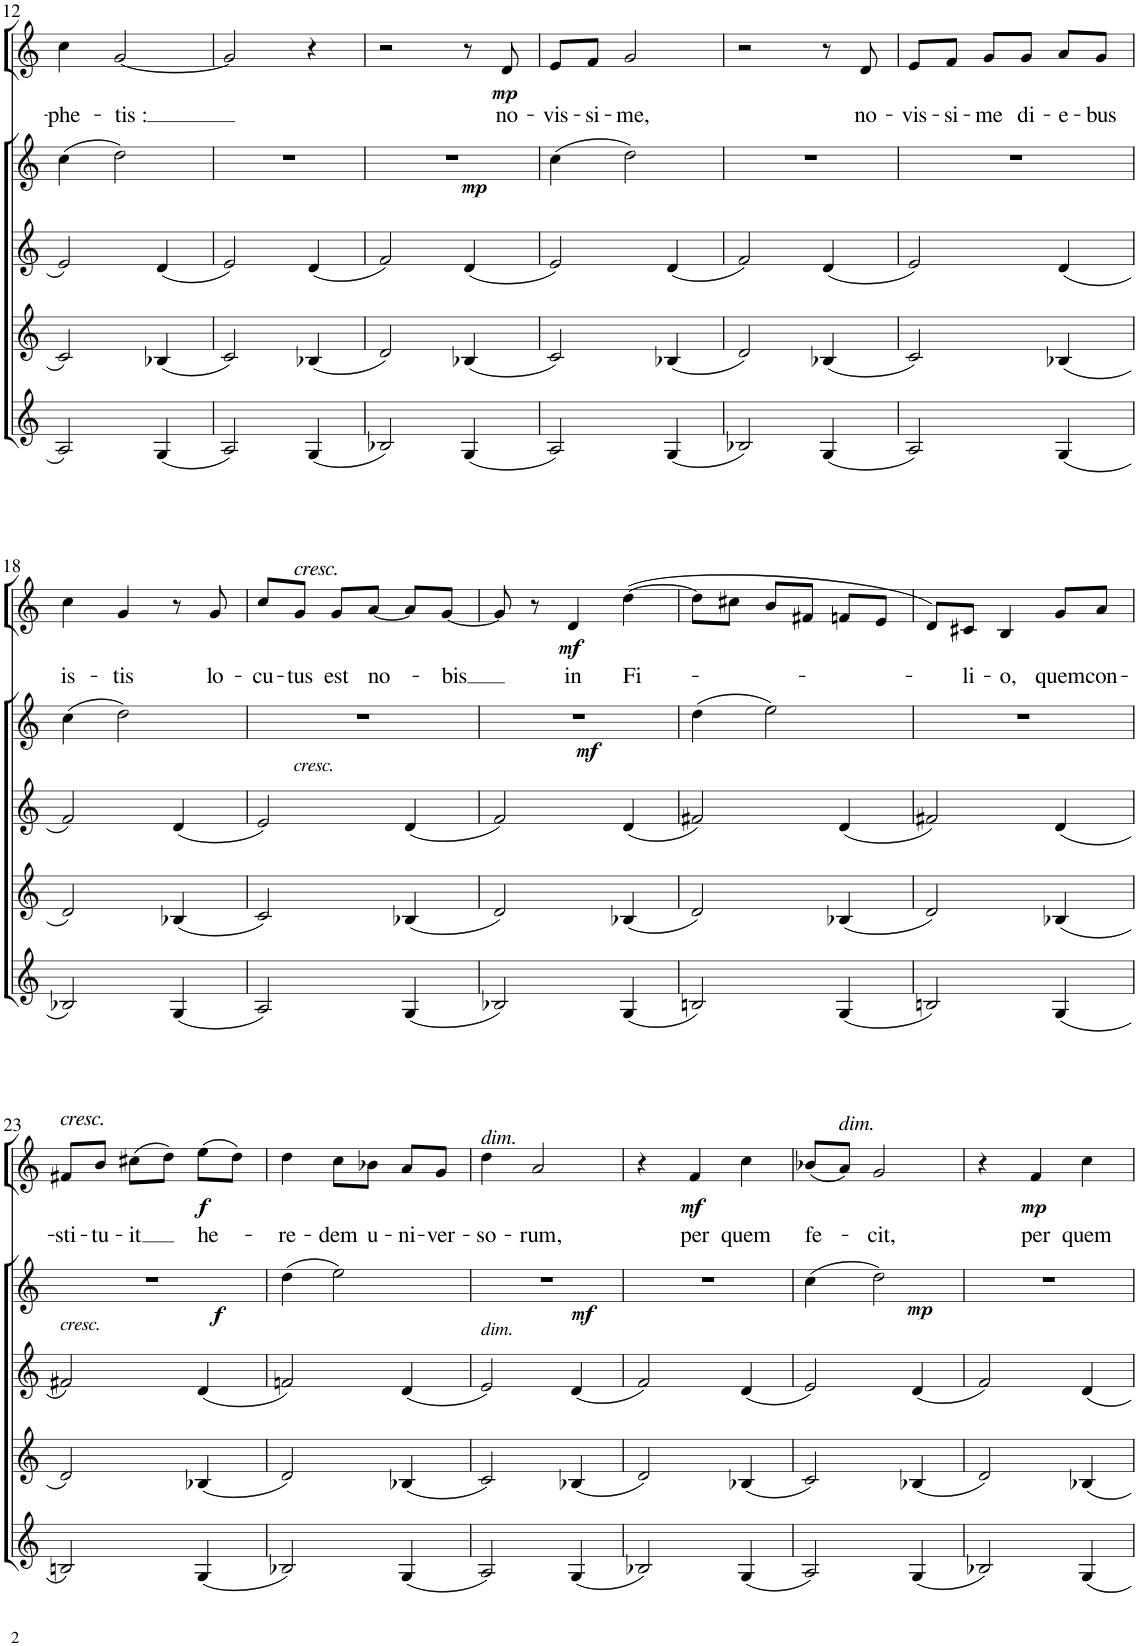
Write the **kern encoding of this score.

**kern	**kern	**kern	**kern	**dynam	**kern	**text	**dynam
*part5	*part4	*part3	*part2	*part2	*part1	*part1	*part1
*staff5	*staff4	*staff3	*staff2	*staff2	*staff1	*staff1	*staff1
*I"Alto	*I"Alto	*I"Soprano	*I"Soprano	*	*I"ALTO  SOLO	*	*
!!LO:PB:g=z
*clefG2	*clefG2	*clefG2	*clefG2	*	*clefG2	*	*
*k[]	*k[]	*k[]	*k[]	*	*k[]	*	*
*M3/4	*M3/4	*M3/4	*M3/4	*	*M3/4	*	*
=12	=12	=12	=12	=12	=12	=12	=12
!	!	!	!	!	!	!LO:LY:b	!
2A/	2c/	2e/	(4cc\	.	4cc\	-phe-	.
!	!	!	!	!	!	!LO:LY:b	!
.	.	.	2dd\)	.	[2g/	-tis :	.
(4G/	(4B-X/	(4d/	.	.	.	.	.
=13	=13	=13	=13	=13	=13	=13	=13
2A/)	2c/)	2e/)	2.r	.	2g/]	.	.
(4G/	(4B-X/	(4d/	.	.	4r	.	.
=14	=14	=14	=14	=14	=14	=14	=14
!	!	!	!	!LO:DY:b	!	!	!
2B-X/)	2d/)	2f/)	2.r	mp	2r	.	.
(4G/	(4B-X/	(4d/	.	.	8r	.	.
!	!	!	!	!	!	!LO:LY:b	!LO:DY:b
.	.	.	.	.	8d/	no-	mp
=15	=15	=15	=15	=15	=15	=15	=15
!	!	!	!	!	!	!LO:LY:b	!
2A/)	2c/)	2e/)	(4cc\	.	8e/L	-vis-	.
!	!	!	!	!	!	!LO:LY:b	!
.	.	.	.	.	8f/J	-si-	.
!	!	!	!	!	!	!LO:LY:b	!
.	.	.	2dd\)	.	2g/	-me,	.
(4G/	(4B-X/	(4d/	.	.	.	.	.
=16	=16	=16	=16	=16	=16	=16	=16
2B-X/)	2d/)	2f/)	2.r	.	2r	.	.
(4G/	(4B-X/	(4d/	.	.	8r	.	.
!	!	!	!	!	!	!LO:LY:b	!
.	.	.	.	.	8d/	no-	.
=17	=17	=17	=17	=17	=17	=17	=17
!	!	!	!	!	!	!LO:LY:b	!
2A/)	2c/)	2e/)	2.r	.	8e/L	-vis-	.
!	!	!	!	!	!	!LO:LY:b	!
.	.	.	.	.	8f/J	-si-	.
!	!	!	!	!	!	!LO:LY:b	!
.	.	.	.	.	8g/L	-me	.
!	!	!	!	!	!	!LO:LY:b	!
.	.	.	.	.	8g/J	di-	.
!	!	!	!	!	!	!LO:LY:b	!
(4G/	(4B-X/	(4d/	.	.	8a/L	-e-	.
!	!	!	!	!	!	!LO:LY:b	!
.	.	.	.	.	8g/J	-bus	.
!!LO:LB:g=z
=18	=18	=18	=18	=18	=18	=18	=18
!	!	!	!	!	!	!LO:LY:b	!
2B-X/)	2d/)	2f/)	(4cc\	.	4cc\	is-	.
!	!	!	!	!	!	!LO:LY:b	!
.	.	.	2dd\)	.	4g/	-tis	.
(4G/	(4B-X/	(4d/	.	.	8r	.	.
!	!	!	!	!	!	!LO:LY:b	!
.	.	.	.	.	8g/	lo-	.
=19	=19	=19	=19	=19	=19	=19	=19
!	!	!LO:TX:a:i:t=cresc.	!	!	!	!	!
!	!	!	!	!	!	!LO:LY:b	!
2A/)	2c/)	2e/)	2.r	.	8cc/L	-cu-	.
!	!	!	!	!	!LO:TX:a:i:t=cresc.	!	!
!	!	!	!	!	!	!LO:LY:b	!
.	.	.	.	.	8g/J	-tus	.
!	!	!	!	!	!	!LO:LY:b	!
.	.	.	.	.	8g/L	est	.
!	!	!	!	!	!	!LO:LY:b	!
.	.	.	.	.	[8a/J	no-	.
(4G/	(4B-X/	(4d/	.	.	8a/L]	.	.
!	!	!	!	!	!	!LO:LY:b	!
.	.	.	.	.	[8g/J	-bis	.
=20	=20	=20	=20	=20	=20	=20	=20
!	!	!	!	!LO:DY:b	!	!	!
2B-X/)	2d/)	2f/)	2.r	mf	8g/]	.	.
.	.	.	.	.	8r	.	.
!	!	!	!	!	!	!LO:LY:b	!LO:DY:b
.	.	.	.	.	4d/	in	mf
!	!	!	!	!	!	!LO:LY:b	!
(4G/	(4B-X/	(4d/	.	.	([4dd\	Fi-	.
=21	=21	=21	=21	=21	=21	=21	=21
2Bn/)	2d/)	2f#X/)	(4dd\	.	8dd\L]	.	.
.	.	.	.	.	8cc#X\J	.	.
.	.	.	2ee\)	.	8b/L	.	.
.	.	.	.	.	8f#X/J	.	.
(4G/	(4B-X/	(4d/	.	.	8fn/L	.	.
.	.	.	.	.	8e/J	.	.
=22	=22	=22	=22	=22	=22	=22	=22
2Bn/)	2d/)	2f#X/)	2.r	.	8d/L)	.	.
!	!	!	!	!	!	!LO:LY:b	!
.	.	.	.	.	8c#X/J	-li-	.
!	!	!	!	!	!	!LO:LY:b	!
.	.	.	.	.	4B/	-o,	.
!	!	!	!	!	!	!LO:LY:b	!
(4G/	(4B-X/	(4d/	.	.	8g/L	quem	.
!	!	!	!	!	!	!LO:LY:b	!
.	.	.	.	.	8a/J	con-	.
!!LO:LB:g=z
=23	=23	=23	=23	=23	=23	=23	=23
!	!	!	!	!	!LO:TX:a:i:t=cresc.	!	!
!	!	!LO:TX:a:i:t=cresc.	!	!	!	!	!
!	!	!	!	!LO:DY:b	!	!LO:LY:b	!
2Bn/)	2d/)	2f#X/)	2.r	f	8f#X/L	-sti-	.
!	!	!	!	!	!	!LO:LY:b	!
.	.	.	.	.	8b/J	-tu-	.
!	!	!	!	!	!	!LO:LY:b	!
.	.	.	.	.	(8cc#X\L	-it	.
.	.	.	.	.	8dd\J)	.	.
!	!	!	!	!	!	!LO:LY:b	!LO:DY:b
(4G/	(4B-X/	(4d/	.	.	(8ee\L	he-	f
.	.	.	.	.	8dd\J)	.	.
=24	=24	=24	=24	=24	=24	=24	=24
!	!	!	!	!	!	!LO:LY:b	!
2B-X/)	2d/)	2fn/)	(4dd\	.	4dd\	-re-	.
!	!	!	!	!	!	!LO:LY:b	!
.	.	.	2ee\)	.	8cc\L	-dem	.
!	!	!	!	!	!	!LO:LY:b	!
.	.	.	.	.	8b-X\J	u-	.
!	!	!	!	!	!	!LO:LY:b	!
(4G/	(4B-X/	(4d/	.	.	8a/L	-ni-	.
!	!	!	!	!	!	!LO:LY:b	!
.	.	.	.	.	8g/J	-ver-	.
=25	=25	=25	=25	=25	=25	=25	=25
!	!	!	!	!	!LO:TX:a:i:t=dim.	!	!
!	!	!LO:TX:a:i:t=dim.	!	!	!	!	!
!	!	!	!	!LO:DY:b	!	!LO:LY:b	!
2A/)	2c/)	2e/)	2.r	mf	4dd\	-so-	.
!	!	!	!	!	!	!LO:LY:b	!
.	.	.	.	.	2a/	-rum,	.
(4G/	(4B-X/	(4d/	.	.	.	.	.
=26	=26	=26	=26	=26	=26	=26	=26
2B-X/)	2d/)	2f/)	2.r	.	4r	.	.
!	!	!	!	!	!	!LO:LY:b	!LO:DY:b
.	.	.	.	.	4f/	per	mf
!	!	!	!	!	!	!LO:LY:b	!
(4G/	(4B-X/	(4d/	.	.	4cc\	quem	.
=27	=27	=27	=27	=27	=27	=27	=27
!	!	!	!	!	!	!LO:LY:b	!
2A/)	2c/)	2e/)	(4cc\	.	(8b-X/L	fe-	.
!	!	!	!	!	!LO:TX:a:i:t=dim.	!	!
.	.	.	.	.	8a/J)	.	.
!	!	!	!	!LO:DY:b	!	!LO:LY:b	!
.	.	.	2dd\)	mp	2g/	-cit,	.
(4G/	(4B-X/	(4d/	.	.	.	.	.
=28	=28	=28	=28	=28	=28	=28	=28
2B-X/)	2d/)	2f/)	2.r	.	4r	.	.
!	!	!	!	!	!	!LO:LY:b	!LO:DY:b
.	.	.	.	.	4f/	per	mp
!	!	!	!	!	!	!LO:LY:b	!
4G/	4B-X/	4d/	.	.	4cc\	quem	.
=	=	=	=	=	=	=	=
*-	*-	*-	*-	*-	*-	*-	*-
